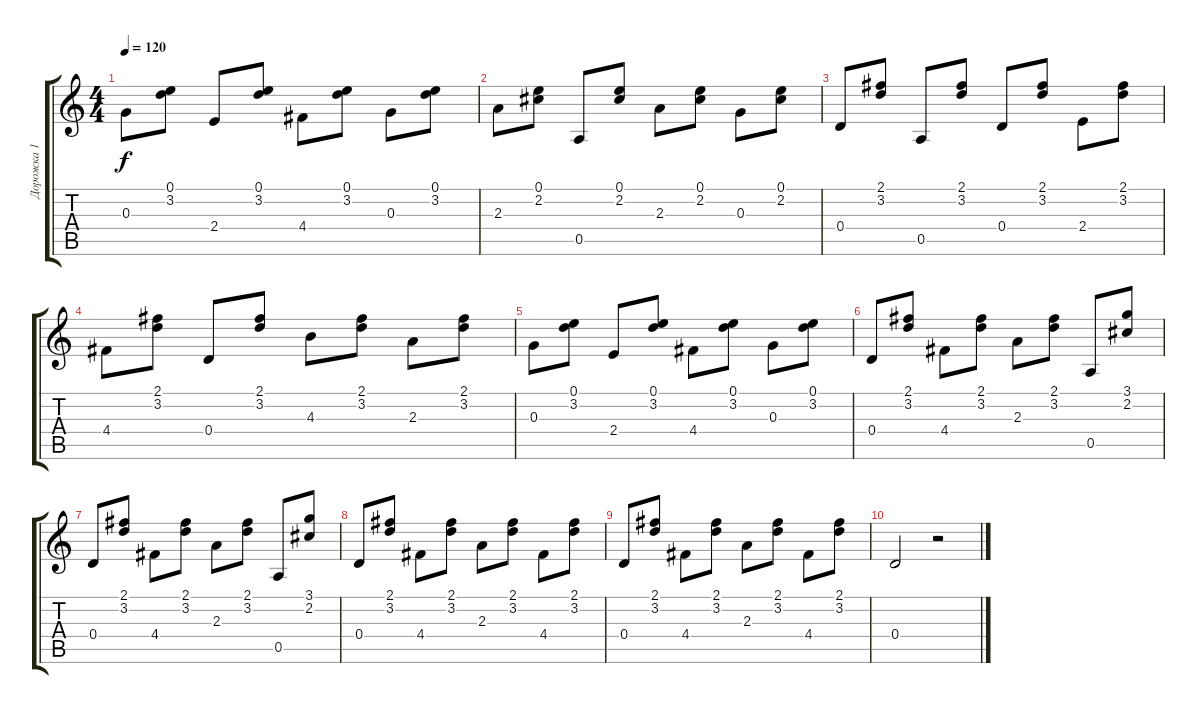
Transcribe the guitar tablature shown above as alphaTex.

\track ("Дорожка 1" "Дорожка 1") {instrument acousticguitarnylon}
\staff {score tabs}
\tuning (E4 B3 G3 D3 A2 E2) {hide}
\ts (4 4)
\tempo 120
\clef g2
\ks c
0.3.8{dy f} (0.1 3.2).8 2.4.8 (0.1 3.2).8 4.4.8 (0.1 3.2).8 0.3.8 (0.1 3.2).8 |
2.3.8 (0.1 2.2).8 0.5.8 (0.1 2.2).8 2.3.8 (0.1 2.2).8 0.3.8 (0.1 2.2).8 |
0.4.8 (2.1 3.2).8 0.5.8 (2.1 3.2).8 0.4.8 (2.1 3.2).8 2.4.8 (2.1 3.2).8 |
4.4.8 (2.1 3.2).8 0.4.8 (2.1 3.2).8 4.3.8 (2.1 3.2).8 2.3.8 (2.1 3.2).8 |
0.3.8 (0.1 3.2).8 2.4.8 (0.1 3.2).8 4.4.8 (0.1 3.2).8 0.3.8 (0.1 3.2).8 |
0.4.8 (2.1 3.2).8 4.4.8 (2.1 3.2).8 2.3.8 (2.1 3.2).8 0.5.8 (3.1 2.2).8 |
0.4.8 (2.1 3.2).8 4.4.8 (2.1 3.2).8 2.3.8 (2.1 3.2).8 0.5.8 (3.1 2.2).8 |
0.4.8 (2.1 3.2).8 4.4.8 (2.1 3.2).8 2.3.8 (2.1 3.2).8 4.4.8 (2.1 3.2).8 |
0.4.8 (2.1 3.2).8 4.4.8 (2.1 3.2).8 2.3.8 (2.1 3.2).8 4.4.8 (2.1 3.2).8 |
0.4.2 r.2
